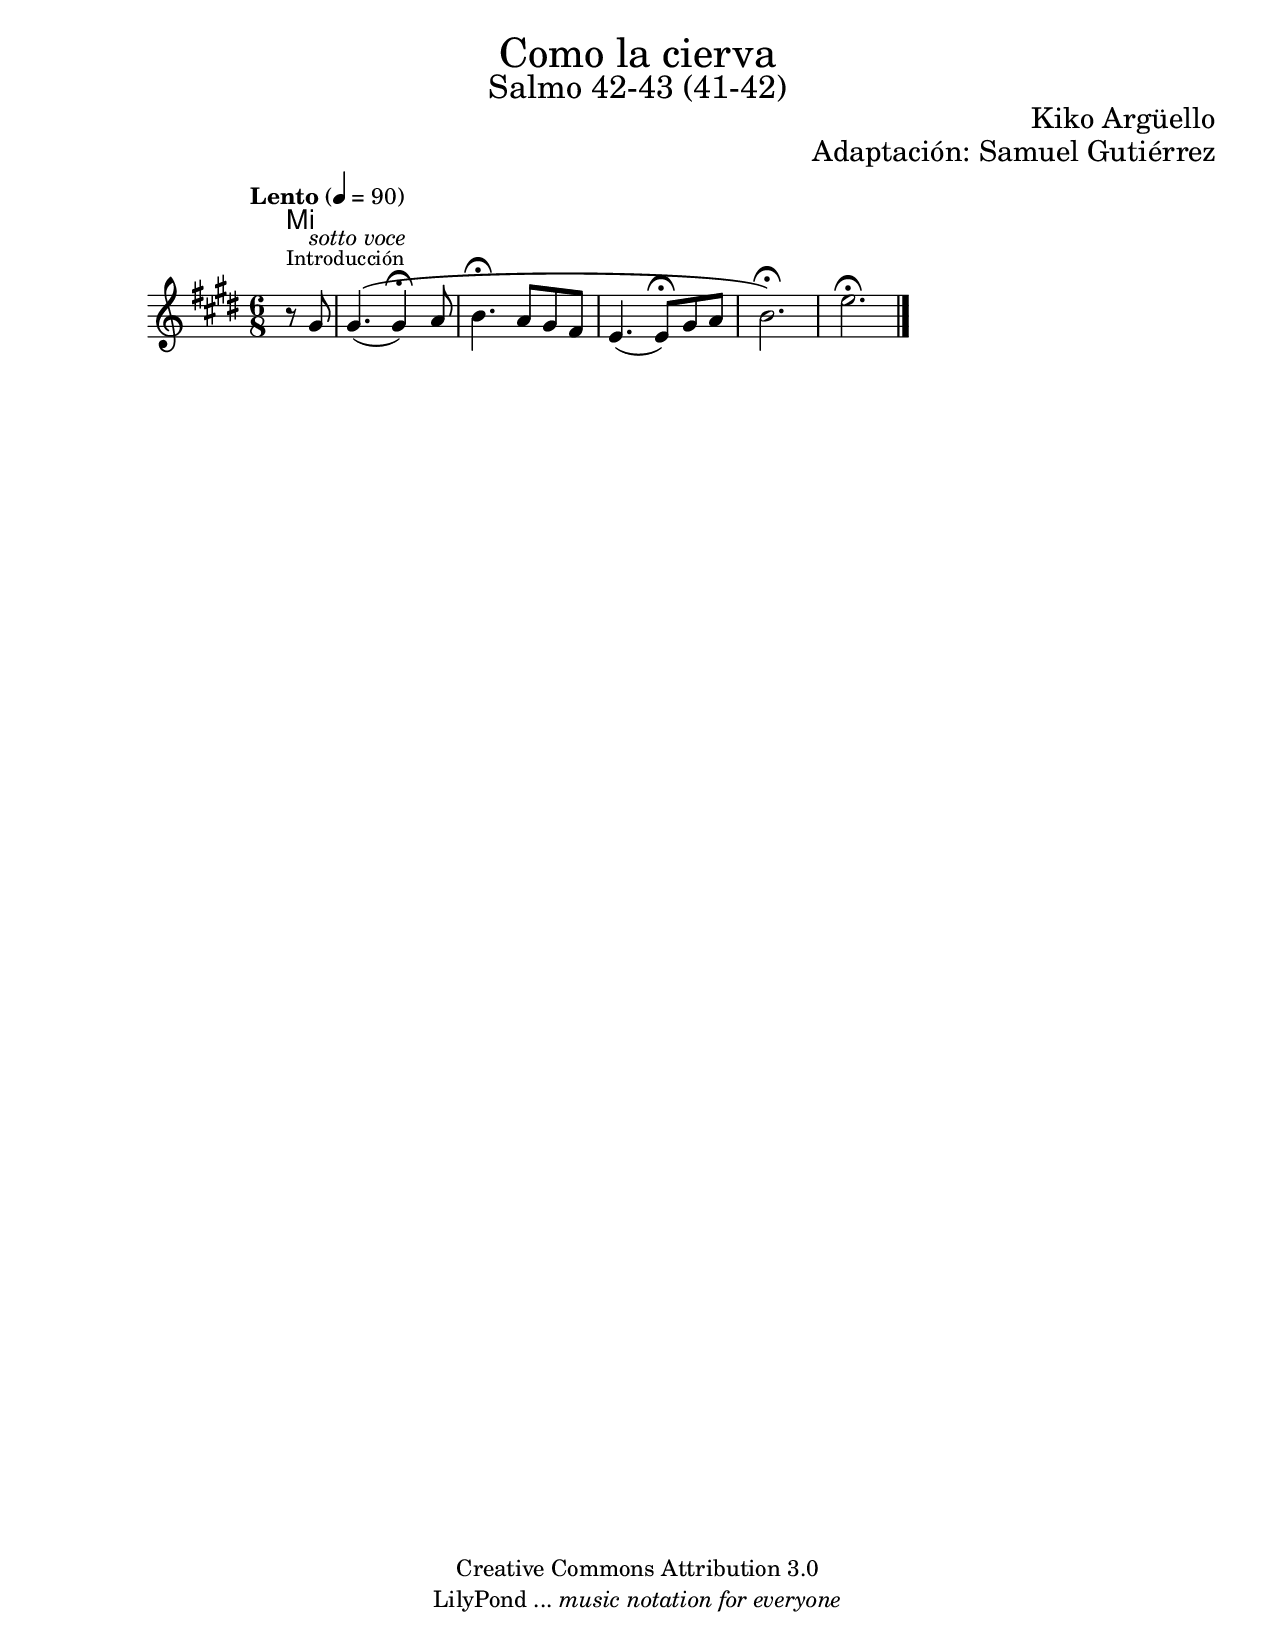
% Created on Wed Mar 02 13:55:24 CST 2011
% search.sam@

\version "2.19.80"

%#(set-global-staff-size 25)

\markup { \fill-line { \center-column { \fontsize #5 "Como la cierva" \fontsize #3 "Salmo 42-43 (41-42)" } } }
\markup { \fill-line { " " \fontsize #2 "Kiko Argüello" } }
\markup { \fill-line { "" \right-column { \fontsize #2 "Adaptación: Samuel Gutiérrez"  } } }

\header {
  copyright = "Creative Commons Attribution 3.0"
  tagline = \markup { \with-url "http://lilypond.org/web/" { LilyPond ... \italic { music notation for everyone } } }
  breakbefore = ##t
}

oboe = \new Staff {

  \set Staff.midiInstrument = "violin"
  \tempo "Lento" 4 = 90
  \clef treable
  \time 6/8
  \key e \major

  \relative c'' {
    % Type notes here
    \partial 4 r8^\markup { \small "Introducción" } gis8^\markup { \italic "sotto voce"} | %1
    gis4.\(( gis4)\fermata a8 | %2
    b4.\fermata a8 gis8 fis8 | %3
    e4.( e8)\fermata gis8 a8 | %4
    b2.\fermata\) | %5
    e2.\fermata | %6

    \bar "|."
  }
}

armonia = \new ChordNames {

  \set chordChanges = ##t
  \italianChords

  \chordmode {
    e1
  }
}


\score {
  <<
    \armonia
    \oboe
  >>

  \midi {
  }
  \layout {
  }
}

\paper {
  #(set-paper-size "letter")
}

%{
convert-ly (GNU LilyPond) 2.19.83  convert-ly: Procesando «»...
Aplicando la conversión: 2.15.7, 2.15.9, 2.15.10, 2.15.16, 2.15.17,
2.15.18, 2.15.19, 2.15.20, 2.15.25, 2.15.32, 2.15.39, 2.15.40,
2.15.42, 2.15.43, 2.16.0, 2.17.0, 2.17.4, 2.17.5, 2.17.6, 2.17.11,
2.17.14, 2.17.15, 2.17.18, 2.17.19, 2.17.20, 2.17.25, 2.17.27,
2.17.29, 2.17.97, 2.18.0, 2.19.2, 2.19.7, 2.19.11, 2.19.16, 2.19.22,
2.19.24, 2.19.28, 2.19.29, 2.19.32, 2.19.40, 2.19.46, 2.19.49, 2.19.80
%}
